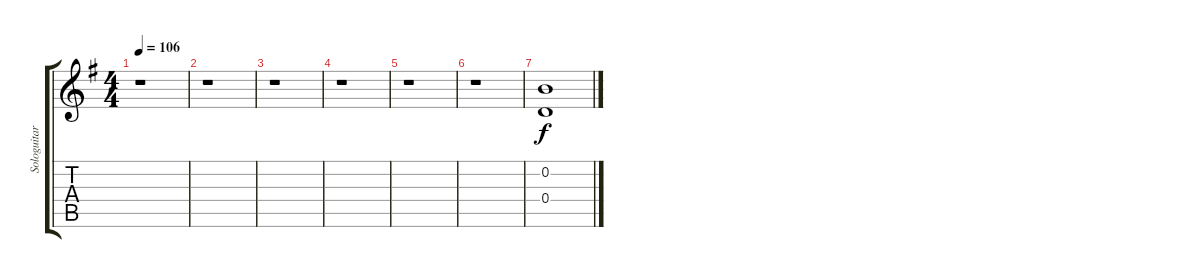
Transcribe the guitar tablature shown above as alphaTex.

\track ("Sologuitar" "Sologuitar") {instrument acousticguitarnylon}
\staff {score tabs}
\tuning (E4 B3 G3 D3 A2 E2) {hide}
\ts (4 4)
\tempo 106
\clef g2
\ks g
r.1{dy f} |
r.1 |
r.1 |
r.1 |
r.1 |
r.1 |
(0.2 0.4).1
